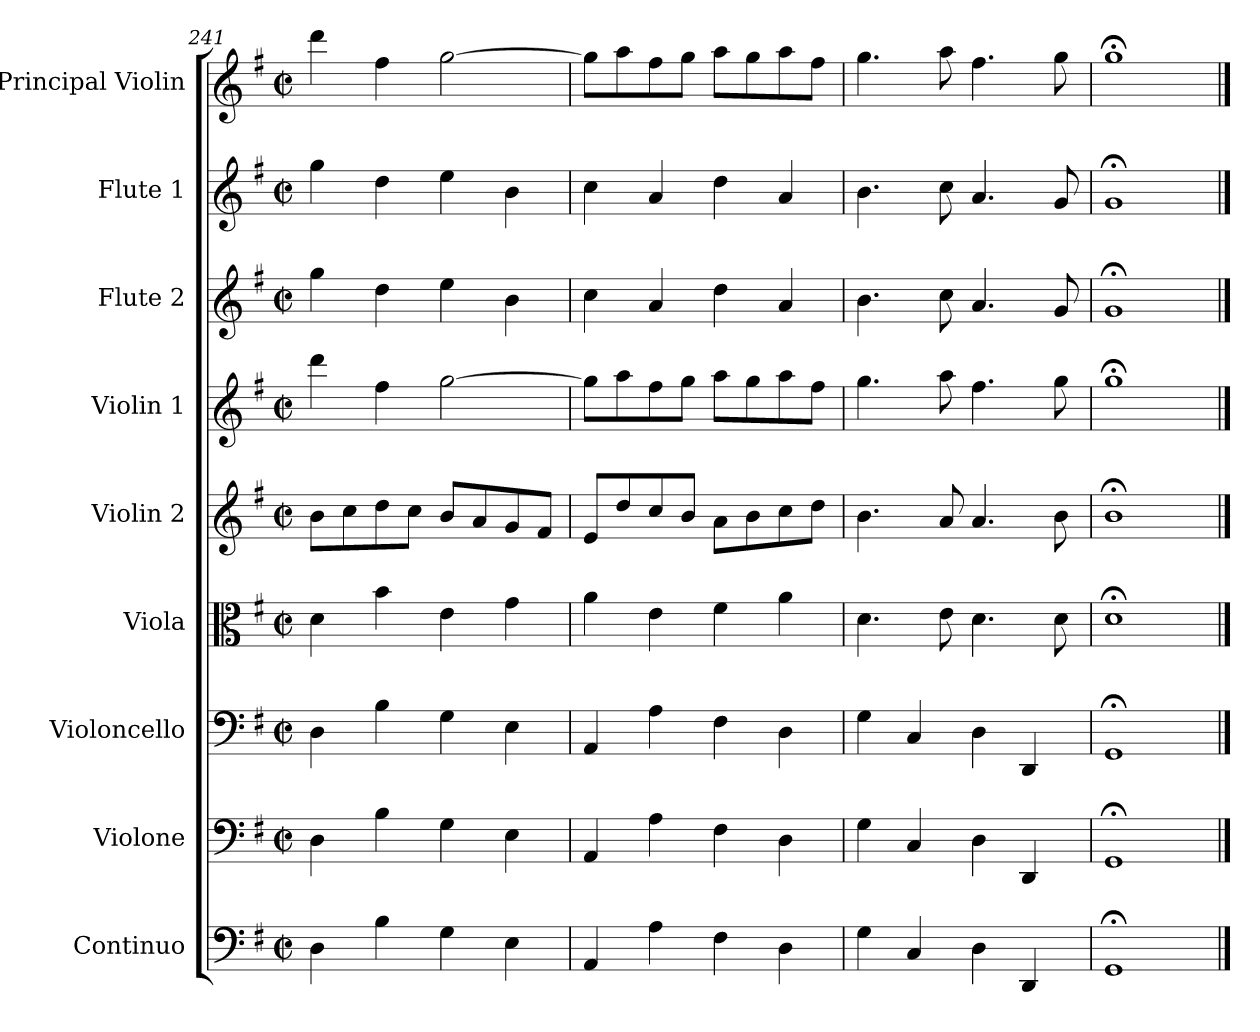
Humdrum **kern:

**kern	**kern	**kern	**kern	**kern	**kern	**kern	**kern	**kern
*part9	*part8	*part7	*part6	*part5	*part4	*part3	*part2	*part1
*staff9	*staff8	*staff7	*staff6	*staff5	*staff4	*staff3	*staff2	*staff1
*I"Continuo	*I"Violone	*I"Violoncello	*I"Viola	*I"Violin 2	*I"Violin 1	*I"Flute 2	*I"Flute 1	*I"Principal Violin
*I'Cont	*I'Vne	*I'Vc	*I'Vla	*I'Vln 2	*I'Vln 1	*I'Fl 2	*I'Fl 1	*I'Pr Vln
*clefF4	*clefF4	*clefF4	*clefC3	*clefG2	*clefG2	*clefG2	*clefG2	*clefG2
*	*ITrd7c12	*	*	*	*	*	*	*
*k[f#]	*k[f#]	*k[f#]	*k[f#]	*k[f#]	*k[f#]	*k[f#]	*k[f#]	*k[f#]
*M2/2	*M2/2	*M2/2	*M2/2	*M2/2	*M2/2	*M2/2	*M2/2	*M2/2
*met(c|)	*met(c|)	*met(c|)	*met(c|)	*met(c|)	*met(c|)	*met(c|)	*met(c|)	*met(c|)
=241	=241	=241	=241	=241	=241	=241	=241	=241
4D\	4DD\	4D\	4d\	8b\L	4ddd\	4gg\	4gg\	4ddd\
.	.	.	.	8cc\	.	.	.	.
4B\	4BB\	4B\	4b\	8dd\	4ff#\	4dd\	4dd\	4ff#\
.	.	.	.	8cc\J	.	.	.	.
4G\	4GG\	4G\	4e\	8b/L	[2gg\	4ee\	4ee\	[2gg\
.	.	.	.	8a/	.	.	.	.
4E\	4EE\	4E\	4g\	8g/	.	4b\	4b\	.
.	.	.	.	8f#/J	.	.	.	.
=242	=242	=242	=242	=242	=242	=242	=242	=242
4AA/	4AAA/	4AA/	4a\	8e/L	8gg\L]	4cc\	4cc\	8gg\L]
.	.	.	.	8dd/	8aa\	.	.	8aa\
4A\	4AA\	4A\	4e\	8cc/	8ff#\	4a/	4a/	8ff#\
.	.	.	.	8b/J	8gg\J	.	.	8gg\J
4F#\	4FF#\	4F#\	4f#\	8a\L	8aa\L	4dd\	4dd\	8aa\L
.	.	.	.	8b\	8gg\	.	.	8gg\
4D\	4DD\	4D\	4a\	8cc\	8aa\	4a/	4a/	8aa\
.	.	.	.	8dd\J	8ff#\J	.	.	8ff#\J
=243	=243	=243	=243	=243	=243	=243	=243	=243
4G\	4GG\	4G\	4.d\	4.b\	4.gg\	4.b\	4.b\	4.gg\
4C/	4CC/	4C/	.	.	.	.	.	.
.	.	.	8e\	8a/	8aa\	8cc\	8cc\	8aa\
4D\	4DD\	4D\	4.d\	4.a/	4.ff#\	4.a/	4.a/	4.ff#\
4DD/	4DDD/	4DD/	.	.	.	.	.	.
.	.	.	8d\	8b\	8gg\	8g/	8g/	8gg\
=244	=244	=244	=244	=244	=244	=244	=244	=244
1GG;<	1GGG;<	1GG;<	1d;<	1b;<	1gg;<	1g;<	1g;<	1gg;<
==	==	==	==	==	==	==	==	==
*-	*-	*-	*-	*-	*-	*-	*-	*-
